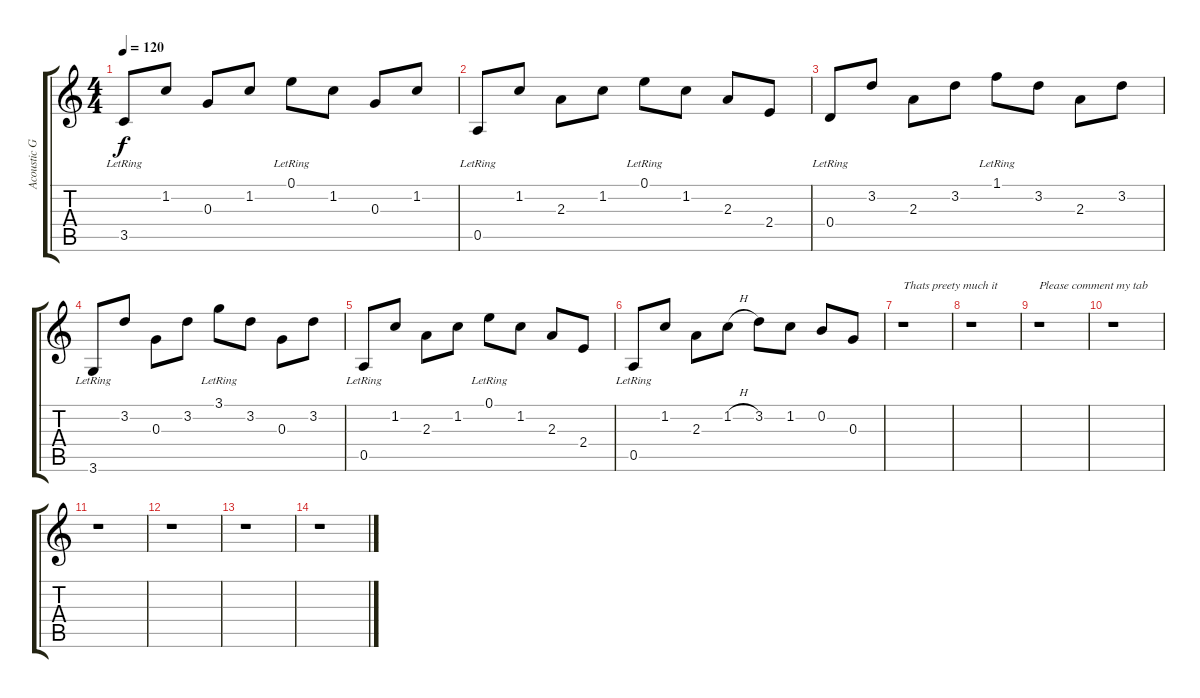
\track ("Acoustic Guitar" "Acoustic G") {instrument acousticguitarsteel}
\staff {score tabs}
\tuning (E4 B3 G3 D3 A2 E2) {hide}
\ts (4 4)
\tempo 120
\clef g2
\ks c
3.5{lr}.8{dy f} 1.2.8 0.3.8 1.2.8 0.1{lr}.8 1.2.8 0.3.8 1.2.8 |
0.5{lr}.8 1.2.8 2.3.8 1.2.8 0.1{lr}.8 1.2.8 2.3.8 2.4.8 |
0.4{lr}.8 3.2.8 2.3.8 3.2.8 1.1{lr}.8 3.2.8 2.3.8 3.2.8 |
3.6{lr}.8 3.2.8 0.3.8 3.2.8 3.1{lr}.8 3.2.8 0.3.8 3.2.8 |
0.5{lr}.8 1.2.8 2.3.8 1.2.8 0.1{lr}.8 1.2.8 2.3.8 2.4.8 |
0.5{lr}.8 1.2.8 2.3.8 1.2{h}.8 3.2.8 1.2.8 0.2.8 0.3.8 |
r.1{txt "Thats preety much it"} |
r.1 |
r.1{txt "Please comment my tab"} |
r.1 |
r.1 |
r.1 |
r.1 |
r.1
